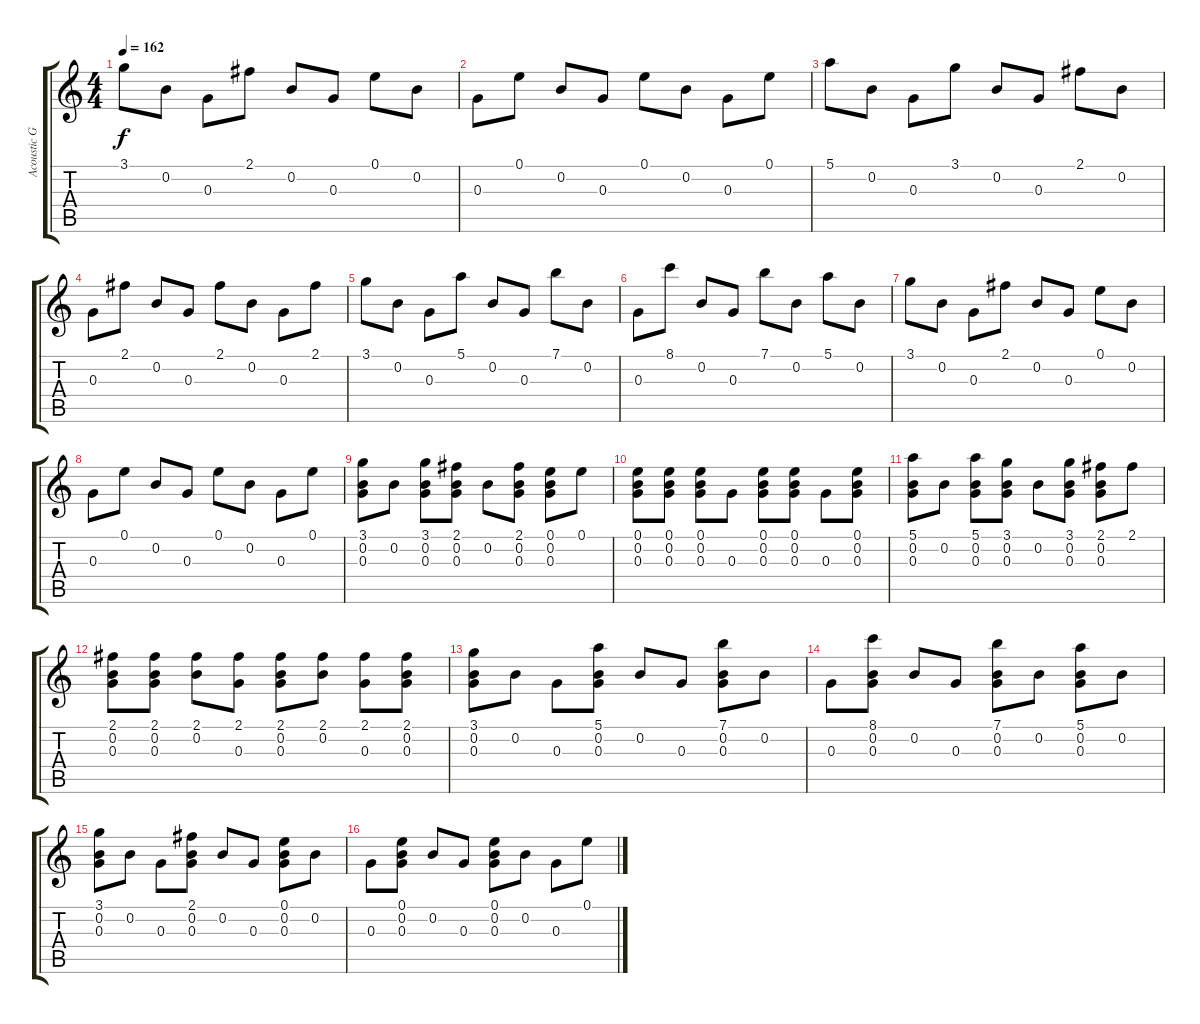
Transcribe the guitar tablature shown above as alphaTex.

\track ("Acoustic Guitar" "Acoustic G") {instrument acousticguitarsteel}
\staff {score tabs}
\tuning (E4 B3 G3 D3 A2 D2) {hide}
\ts (4 4)
\tempo 162
\clef g2
\ks c
3.1.8{dy f instrument acousticguitarsteel} 0.2.8 0.3.8 2.1.8 0.2.8 0.3.8 0.1.8 0.2.8 |
0.3.8 0.1.8 0.2.8 0.3.8 0.1.8 0.2.8 0.3.8 0.1.8 |
5.1.8 0.2.8 0.3.8 3.1.8 0.2.8 0.3.8 2.1.8 0.2.8 |
0.3.8 2.1.8 0.2.8 0.3.8 2.1.8 0.2.8 0.3.8 2.1.8 |
3.1.8 0.2.8 0.3.8 5.1.8 0.2.8 0.3.8 7.1.8 0.2.8 |
0.3.8 8.1.8 0.2.8 0.3.8 7.1.8 0.2.8 5.1.8 0.2.8 |
3.1.8 0.2.8 0.3.8 2.1.8 0.2.8 0.3.8 0.1.8 0.2.8 |
0.3.8 0.1.8 0.2.8 0.3.8 0.1.8 0.2.8 0.3.8 0.1.8 |
(3.1 0.2 0.3).8 0.2.8 (3.1 0.2 0.3).8 (2.1 0.2 0.3).8 0.2.8 (2.1 0.2 0.3).8 (0.1 0.2 0.3).8 0.1.8 |
(0.1 0.2 0.3).8 (0.1 0.2 0.3).8 (0.1 0.2 0.3).8 0.3.8 (0.1 0.2 0.3).8 (0.1 0.2 0.3).8 0.3.8 (0.1 0.2 0.3).8 |
(5.1 0.2 0.3).8 0.2.8 (5.1 0.2 0.3).8 (3.1 0.2 0.3).8 0.2.8 (3.1 0.2 0.3).8 (2.1 0.2 0.3).8 2.1.8 |
(2.1 0.2 0.3).8 (2.1 0.2 0.3).8 (2.1 0.2).8 (2.1 0.3).8 (2.1 0.2 0.3).8 (2.1 0.2).8 (2.1 0.3).8 (2.1 0.2 0.3).8 |
(3.1 0.2 0.3).8 0.2.8 0.3.8 (5.1 0.2 0.3).8 0.2.8 0.3.8 (7.1 0.2 0.3).8 0.2.8 |
0.3.8 (8.1 0.2 0.3).8 0.2.8 0.3.8 (7.1 0.2 0.3).8 0.2.8 (5.1 0.2 0.3).8 0.2.8 |
(3.1 0.2 0.3).8 0.2.8 0.3.8 (2.1 0.2 0.3).8 0.2.8 0.3.8 (0.1 0.2 0.3).8 0.2.8 |
0.3.8 (0.1 0.2 0.3).8 0.2.8 0.3.8 (0.1 0.2 0.3).8 0.2.8 0.3.8 0.1.8
